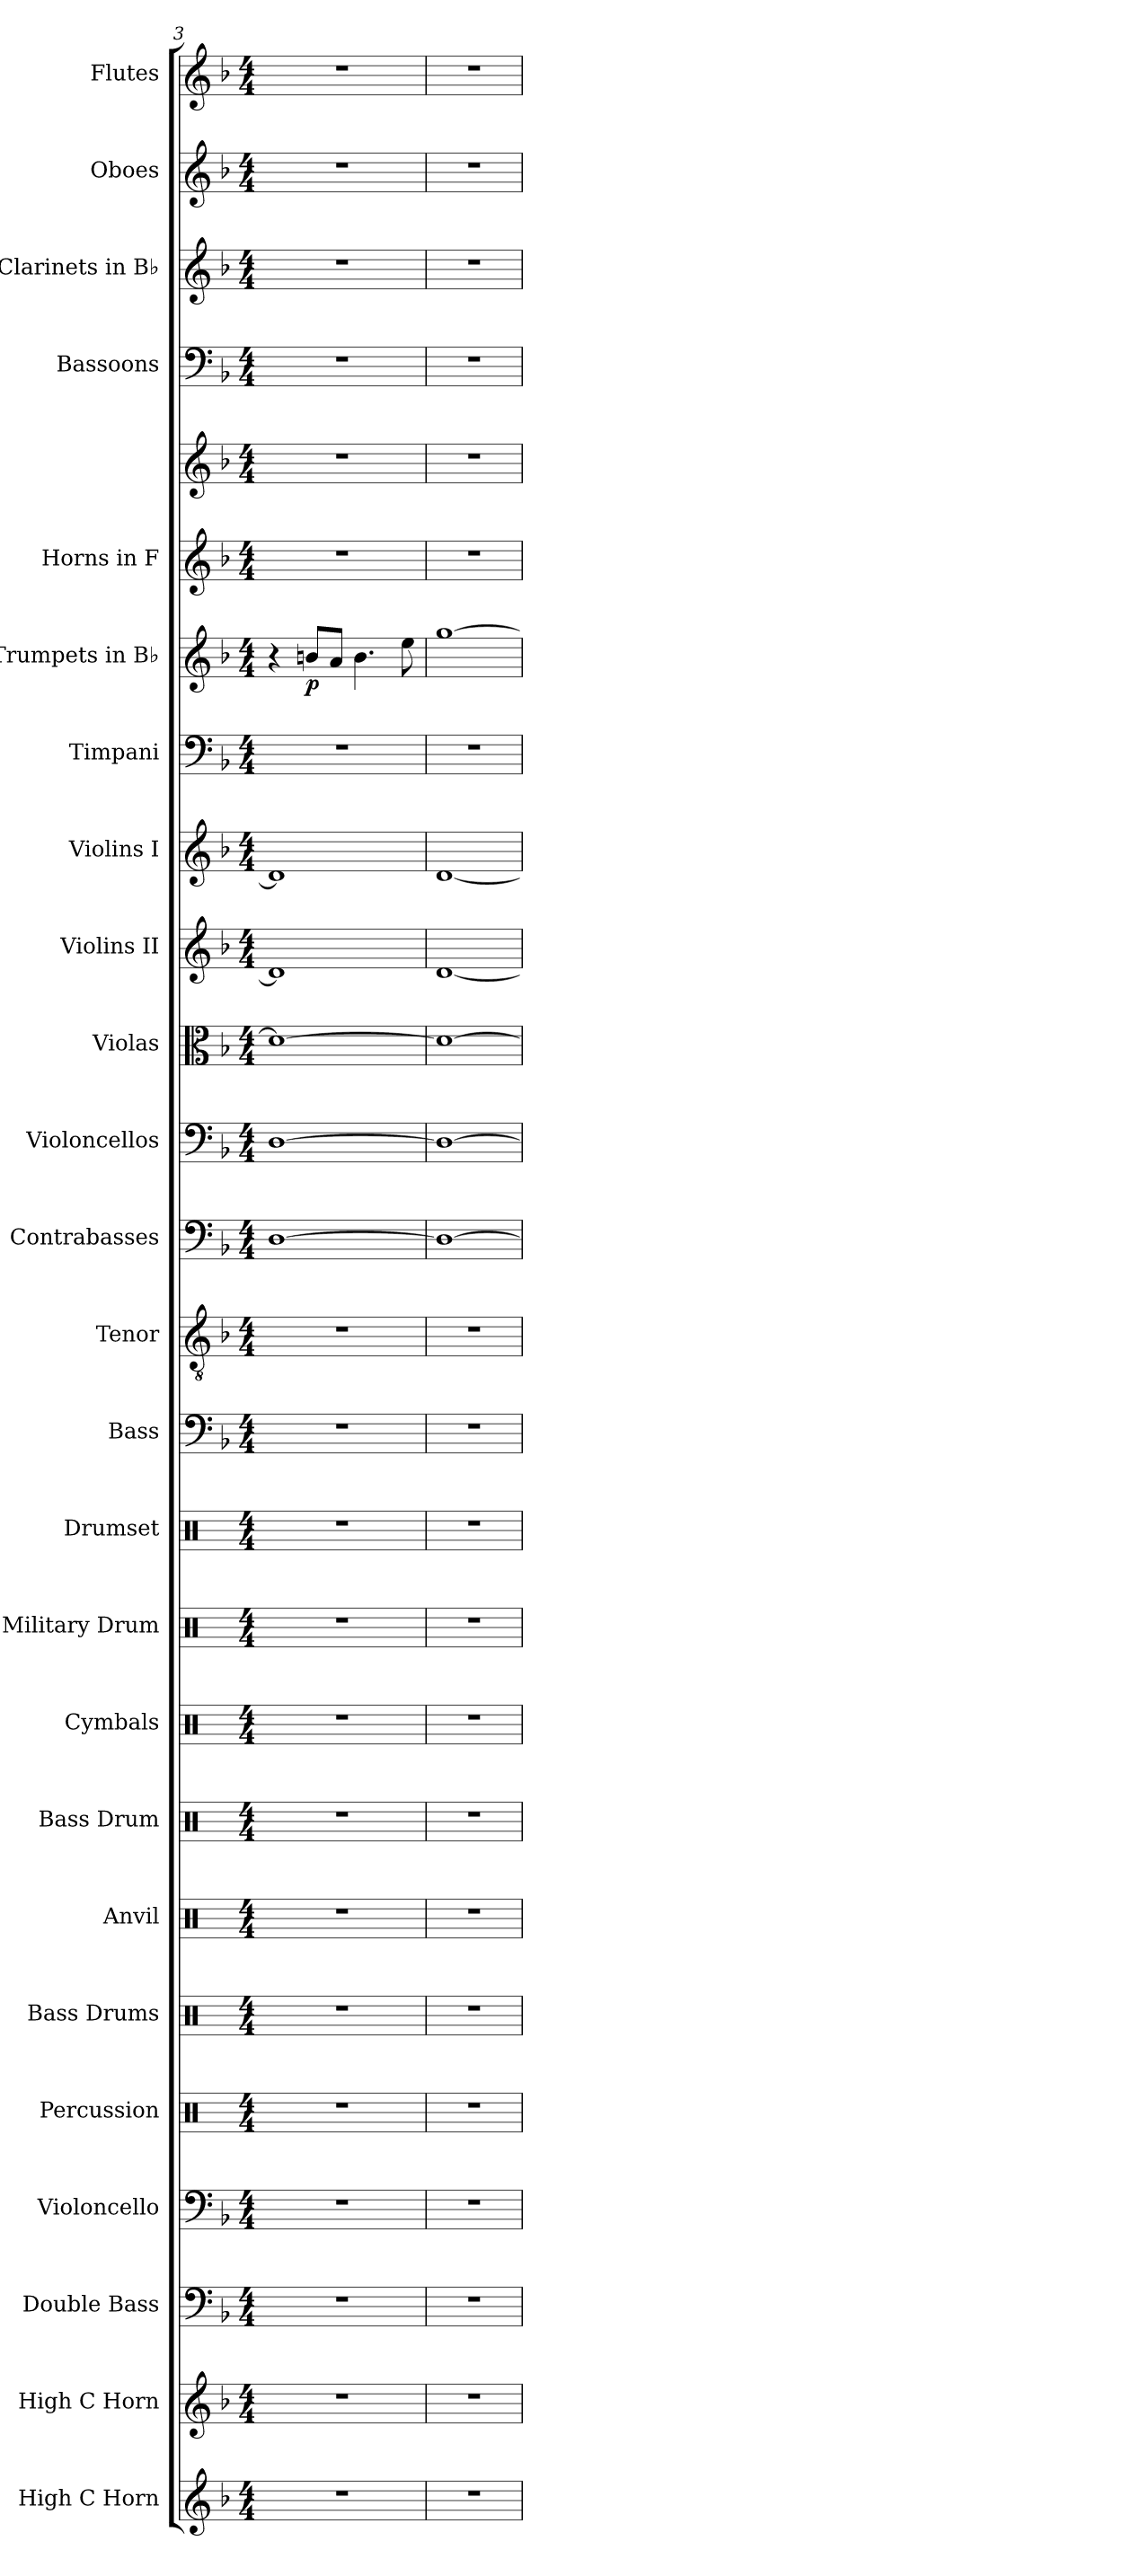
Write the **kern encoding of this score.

**kern	**kern	**kern	**kern	**kern	**kern	**kern	**kern	**kern	**kern	**kern	**kern	**kern	**kern	**kern	**kern	**kern	**kern	**kern	**kern	**dynam	**kern	**kern	**kern	**kern	**kern	**kern
*part25	*part24	*part23	*part22	*part21	*part20	*part19	*part18	*part17	*part16	*part15	*part14	*part13	*part12	*part11	*part10	*part9	*part8	*part7	*part6	*part6	*part5	*part5	*part4	*part3	*part2	*part1
*staff26	*staff25	*staff24	*staff23	*staff22	*staff21	*staff20	*staff19	*staff18	*staff17	*staff16	*staff15	*staff14	*staff13	*staff12	*staff11	*staff10	*staff9	*staff8	*staff7	*staff7	*staff6	*staff5	*staff4	*staff3	*staff2	*staff1
*I"High C Horn	*I"High C Horn	*I"Double Bass	*I"Violoncello	*I"Percussion	*I"Bass Drums	*I"Anvil	*I"Bass Drum	*I"Cymbals	*I"Military Drum	*I"Drumset	*I"Bass	*I"Tenor	*I"Contrabasses	*I"Violoncellos	*I"Violas	*I"Violins II	*I"Violins I	*I"Timpani	*I"Trumpets in B♭	*	*I"Horns in F	*	*I"Bassoons	*I"Clarinets in B♭	*I"Oboes	*I"Flutes
*I'H. C Hn.	*I'H. C Hn.	*I'Db.	*I'Vc.	*I'Perc.	*I'B.D.	*I'Anv.	*I'B. Dr.	*I'Cym.	*I'Mil. Dr.	*I'Drs.	*I'B.	*I'T.	*I'Cb.	*I'Vc.	*I'Vla.	*I'Vln. II	*I'Vln. I	*I'Timp.	*	*	*	*	*I'Bsn.	*	*I'Ob.	*I'Fl.
*clefG2	*clefG2	*clefF4	*clefF4	*clefX	*clefX	*clefX	*clefX	*clefX	*clefX	*clefX	*clefF4	*clefGv2	*clefF4	*clefF4	*clefC3	*clefG2	*clefG2	*clefF4	*clefG2	*	*clefG2	*clefG2	*clefF4	*clefG2	*clefG2	*clefG2
*ITrd7c12	*ITrd7c12	*ITrd7c12	*	*	*	*	*	*	*	*	*	*	*ITrd7c12	*	*	*	*	*	*ITrd1c2	*	*ITrd4c7	*ITrd4c7	*	*ITrd1c2	*	*
*k[b-]	*k[b-]	*k[b-]	*k[b-]	*k[]	*k[]	*k[]	*k[]	*k[]	*k[]	*k[]	*k[b-]	*k[b-]	*k[b-]	*k[b-]	*k[b-]	*k[b-]	*k[b-]	*k[b-]	*k[b-e-a-]	*	*k[b-e-]	*k[b-e-]	*k[b-]	*k[b-e-a-]	*k[b-]	*k[b-]
*M4/4	*M4/4	*M4/4	*M4/4	*M4/4	*M4/4	*M4/4	*M4/4	*M4/4	*M4/4	*M4/4	*M4/4	*M4/4	*M4/4	*M4/4	*M4/4	*M4/4	*M4/4	*M4/4	*M4/4	*	*M4/4	*M4/4	*M4/4	*M4/4	*M4/4	*M4/4
=3	=3	=3	=3	=3	=3	=3	=3	=3	=3	=3	=3	=3	=3	=3	=3	=3	=3	=3	=3	=3	=3	=3	=3	=3	=3	=3
1r	1r	1r	1r	1r	1r	1r	1r	1r	1r	1r	1r	1r	[1DD	[1D	1d_	1d]	1d]	1r	4r	.	1r	1r	1r	1r	1r	1r
!	!	!	!	!	!	!	!	!	!	!	!	!	!	!	!	!	!	!	!	!LO:DY:b	!	!	!	!	!	!
.	.	.	.	.	.	.	.	.	.	.	.	.	.	.	.	.	.	.	8an/L	p	.	.	.	.	.	.
.	.	.	.	.	.	.	.	.	.	.	.	.	.	.	.	.	.	.	8g/J	.	.	.	.	.	.	.
.	.	.	.	.	.	.	.	.	.	.	.	.	.	.	.	.	.	.	4.a\	.	.	.	.	.	.	.
.	.	.	.	.	.	.	.	.	.	.	.	.	.	.	.	.	.	.	8dd\	.	.	.	.	.	.	.
=4	=4	=4	=4	=4	=4	=4	=4	=4	=4	=4	=4	=4	=4	=4	=4	=4	=4	=4	=4	=4	=4	=4	=4	=4	=4	=4
1r	1r	1r	1r	1r	1r	1r	1r	1r	1r	1r	1r	1r	1DD_	1D_	1d_	[1d	[1d	1r	[1ff	.	1r	1r	1r	1r	1r	1r
=	=	=	=	=	=	=	=	=	=	=	=	=	=	=	=	=	=	=	=	=	=	=	=	=	=	=
*-	*-	*-	*-	*-	*-	*-	*-	*-	*-	*-	*-	*-	*-	*-	*-	*-	*-	*-	*-	*-	*-	*-	*-	*-	*-	*-
